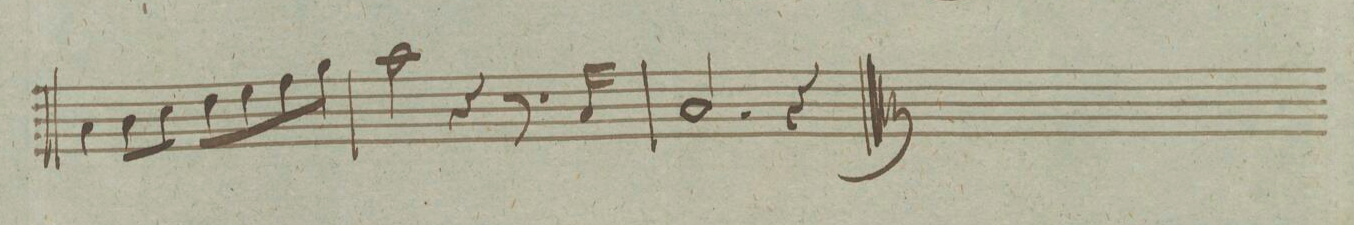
**kern	**dynam
*I"Fagotto Secundo.	*
*clefF4	*
*k[]	*
*met(c|)	*
*M2/2	*
4C\	.
8D\L	.
8E\J	.
8F\L	.
8G\	.
8A\	.
8B\J	.
=259	=259
2c\	.
4r	.
8.r	.
16C/	.
=260	=260
2.C/	.
4r	.
==	==
*-	*-
